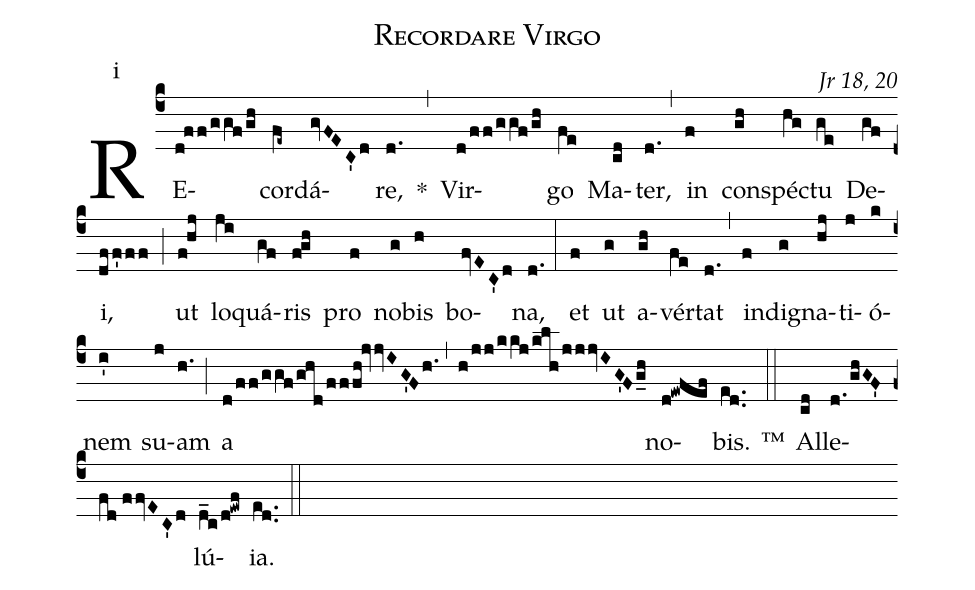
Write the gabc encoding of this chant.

name:Recordare Virgo;
commentary: Jr 18, 20;
mode:i;
%%
(c4) RE(d!ff/ggf/gh)cor(fe~)dá(gvFEC'd)re,(d.) *(,) Vir(d/ff/ggf/gh)go(fe) Ma(cd)ter,(d.) (,) in(f) con(gh)spé(hg)ctu(ge) De(gf)i,(dff'ff) (;) ut(f!hj) lo(ji)quá(gf)ris(f!gh) pro(f) no(g)bis(h) bo(fvEC'd)na,(d.) (:) et(f) ut(g) a(gh)vér(fe)tat(d.) (,) in(f)di(g)gna(hj)ti(j)ó(k)nem(i') su(j)am(h.) (;) a(d/ff/ggf/ghd/fffh!jvvIG'Fh.) (,) (h/jj/kkj/klh/jjjvIG'Fg_h) no(d!ewfef)bis.(ed..) ™(::) Al(cd)le(d./ghGF'fd//ffvEC'd)lú(d_c/d!ewf)ia.(ed..) (::)
